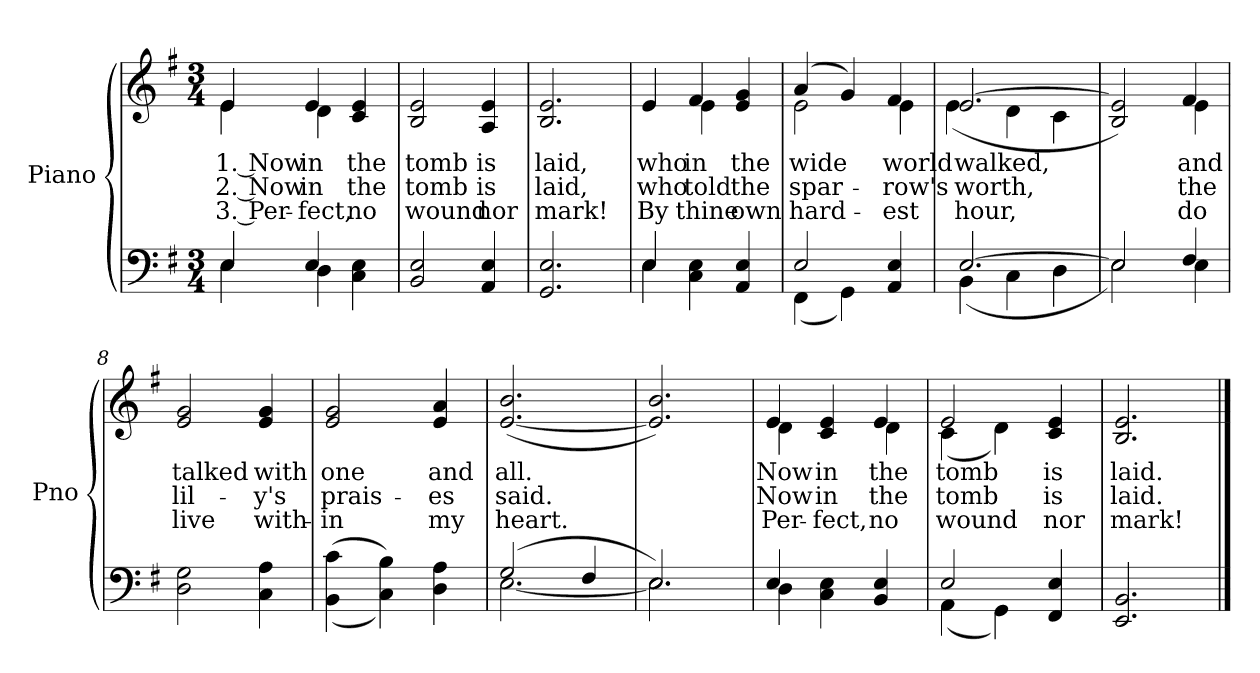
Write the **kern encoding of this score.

**kern	**kern	**text	**text	**text
*part2	*part1	*part1	*part1	*part1
*staff2	*staff1	*staff1	*staff1	*staff1
*I"Piano	*I"Piano	*	*	*
*I'Pno	*I'Pno	*	*	*
*clefF4	*clefG2	*	*	*
*k[f#]	*k[f#]	*	*	*
*M3/4	*M3/4	*	*	*
*MM108	*MM108	*	*	*
=1	=1	=1	=1	=1
*^	*	*	*	*
!	!	!	!LO:LY:b	!LO:LY:b	!LO:LY:b
*	*	*^	*	*	*
4E/	4E\	4e/	4e\	1. Now	2. Now	3. Per-
!	!	!	!	!LO:LY:b	!LO:LY:b	!LO:LY:b
4E/	4D\	4e/	4d\	in	in	-fect,
!	!	!	!	!LO:LY:b	!LO:LY:b	!LO:LY:b
4C\ 4E\	4ryy	4c/ 4e/	4ryy	the	the	no
=2	=2	=2	=2	=2	=2	=2
!	!	!	!	!LO:LY:b	!LO:LY:b	!LO:LY:b
*v	*v	*	*	*	*	*
*	*v	*v	*	*	*
2BB/ 2E/	2B/ 2e/	tomb	tomb	wound
!	!	!LO:LY:b	!LO:LY:b	!LO:LY:b
4AA/ 4E/	4A/ 4e/	is	is	nor
=3	=3	=3	=3	=3
!	!	!LO:LY:b	!LO:LY:b	!LO:LY:b
2.GG/ 2.E/	2.B/ 2.e/	laid,	laid,	mark!
=4	=4	=4	=4	=4
*^	*	*	*	*
!	!	!	!LO:LY:b	!LO:LY:b	!LO:LY:b
*	*	*^	*	*	*
4E/	4E\	4e/	4ryy	who	who	By
!	!	!	!	!LO:LY:b	!LO:LY:b	!LO:LY:b
4C\ 4E\	2ryy	4f#/	4e\	in	told	thine
!	!	!	!	!LO:LY:b	!LO:LY:b	!LO:LY:b
4AA/ 4E/	.	4e/ 4g/	4ryy	the	the	own
!!LO:LB:g=z	!!
=5	=5	=5	=5	=5	=5	=5
!	!	!	!	!LO:LY:b	!LO:LY:b	!LO:LY:b
2E/	(<4FF#\	(>4a/	2e\	wide	spar-	hard-
.	4GG\)	4g/)	.	.	.	.
!	!	!	!	!LO:LY:b	!LO:LY:b	!LO:LY:b
4AA/ 4E/	4ryy	4f#/	4e\	world	-row's	-est
=6	=6	=6	=6	=6	=6	=6
!	!	!	!	!LO:LY:b	!LO:LY:b	!LO:LY:b
[>2.E/	(<4BB\	[2.e/	(<4e\	walked,	worth,	hour,
.	4C\	.	4d\	.	.	.
.	4D\	.	4c\	.	.	.
=7	=7	=7	=7	=7	=7	=7
2E/]	2E\)	2B/ 2e/])	2ryy	.	.	.
!	!	!	!	!LO:LY:b	!LO:LY:b	!LO:LY:b
4F#/	4E\	4f#/	4e\	and	the	do
=8	=8	=8	=8	=8	=8	=8
!	!	!	!	!LO:LY:b	!LO:LY:b	!LO:LY:b
*v	*v	*	*	*	*	*
*	*v	*v	*	*	*
2D\ 2G\	2e/ 2g/	talked	lil-	live
!	!	!LO:LY:b	!LO:LY:b	!LO:LY:b
4C\ 4A\	4e/ 4g/	with	-y's	with-
=9	=9	=9	=9	=9
!	!	!LO:LY:b	!LO:LY:b	!LO:LY:b
(<(>4BB\ 4c\	2e/ 2g/	one	prais-	-in
4C\ 4B\))	.	.	.	.
!	!	!LO:LY:b	!LO:LY:b	!LO:LY:b
4D\ 4A\	4e/ 4a/	and	-es	my
!!LO:LB:g=z
=10	=10	=10	=10	=10
*^	*	*	*	*
!	!	!	!LO:LY:b	!LO:LY:b	!LO:LY:b
(2G/	[<2.E\	(>[<2.e/ 2.b/	all.	said.	heart.
4F#/	.	.	.	.	.
=11	=11	=11	=11	=11	=11
2.E/])	2.E\	2.e/] 2.b/)	.	.	.
=12	=12	=12	=12	=12	=12
!	!	!	!LO:LY:b	!LO:LY:b	!LO:LY:b
*	*	*^	*	*	*
4E/	4D\	4e/	4d\	Now	Now	Per-
!	!	!	!	!LO:LY:b	!LO:LY:b	!LO:LY:b
4C\ 4E\	2ryy	4c/ 4e/	4ryy	in	in	-fect,
!	!	!	!	!LO:LY:b	!LO:LY:b	!LO:LY:b
4BB/ 4E/	.	4e/	4d\	the	the	no
=13	=13	=13	=13	=13	=13	=13
!	!	!	!	!LO:LY:b	!LO:LY:b	!LO:LY:b
2E/	(<4AA\	2e/	(<4c\	tomb	tomb	wound
.	4GG\)	.	4d\)	.	.	.
!	!	!	!	!LO:LY:b	!LO:LY:b	!LO:LY:b
4FF#/ 4E/	4ryy	4c/ 4e/	4ryy	is	is	nor
=14	=14	=14	=14	=14	=14	=14
!	!	!	!	!LO:LY:b	!LO:LY:b	!LO:LY:b
*v	*v	*	*	*	*	*
*	*v	*v	*	*	*
2.EE/ 2.BB/	2.B/ 2.e/	laid.	laid.	mark!
==	==	==	==	==
*-	*-	*-	*-	*-
